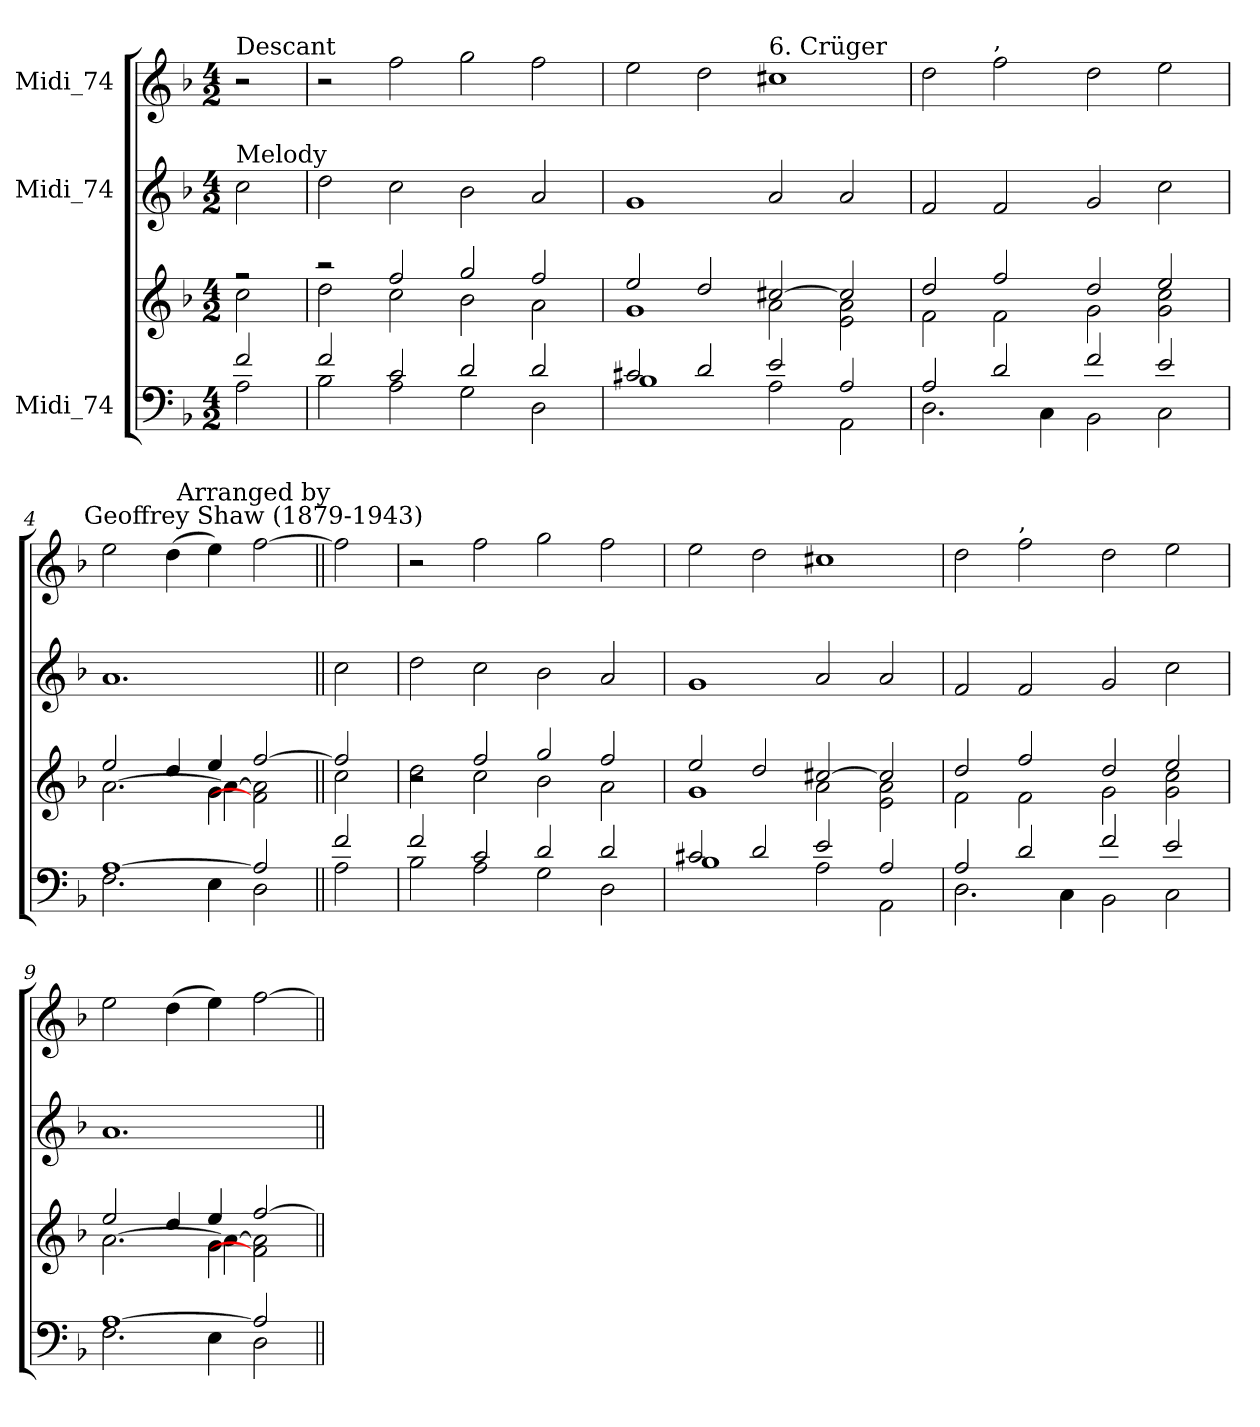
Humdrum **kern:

**kern	**kern	**kern	**kern
*part3	*part3	*part2	*part1
*staff4	*staff3	*staff2	*staff1
*I"Midi_74	*	*I"Midi_74	*I"Midi_74
*clefF4	*clefG2	*clefG2	*clefG2
*k[b-]	*k[b-]	*k[b-]	*k[b-]
*F:	*F:	*F:	*F:
*M4/2	*M4/2	*M4/2	*M4/2
=	=	=	=
*^	*^	*	*
*	*^	*	*^	*	*
!	!	!	!	!	!	!	!LO:TX:a:t=Descant
!	!	!	!	!	!	!LO:TX:a:t=Melody	!
2f/	2ryy	2A\	2r	2ryy	2cc\	2cc	2r
=1	=1	=1	=1	=1	=1	=1	=1
2f/	2ryy	2B-\	2r	2ryy	2dd\	2dd	2r
2c/	1.ryy	2A\	2ff/	1.ryy	2cc\	2cc	2ff
2d/	.	2G\	2gg/	.	2b-\	2b-	2gg
2d/	.	2D\	2ff/	.	2a\	2a	2ff
=2	=2	=2	=2	=2	=2	=2	=2
2c#X/	0ryy	1B-\	2ee/	0ryy	1g\	1g	2ee
2d/	.	.	2dd/	.	.	.	2dd
!	!	!	!	!	!	!	!LO:TX:a:t=6. Crüger
2e/	.	2A\	[2cc#X/	.	2a\	2a	1cc#X
2A/	.	2AA\	2cc#/]	.	2e\ 2a\	2a	.
=3	=3	=3	=3	=3	=3	=3	=3
2A/	0ryy	2.D\	2dd/	0ryy	2f\	2f	2dd
!	!	!	!	!	!	!	!LO:TX:a:t=,
2d/	.	.	2ff/	.	2f\	2f	2ff
.	.	4C\	.	.	.	.	.
2f/	.	2BB-\	2dd/	.	2g\	2g	2dd
2e/	.	2C\	2ee/	.	2g\ 2cc\	2cc	2ee
=4	=4	=4	=4	=4	=4	=4	=4
[1A/	1.ryy	2.F\	2ee/	2.ryy	[2.a\	1.a	2ee
.	.	.	4dd/	.	.	.	(>4dd
.	.	4E\	4ee/	4g	4a\_	.	4ee)
!	!	!	!	!	!	!	!LO:TX:a:cj:t=Arranged by\nGeoffrey Shaw (1879-1943)
2A/]	.	2D\	[2ff/	2ryy	2f\] 2a\]	.	[2ff
!!LO:LB:g=z
=5||	=5||	=5||	=5||	=5||	=5||	=5||	=5||
2f/	2ryy	2A\	2ff/]	2ryy	2cc\	2cc	2ff]
=6	=6	=6	=6	=6	=6	=6	=6
2f/	0ryy	2B-\	2r	0ryy	2dd\	2dd	2r
2c/	.	2A\	2ff/	.	2cc\	2cc	2ff
2d/	.	2G\	2gg/	.	2b-\	2b-	2gg
2d/	.	2D\	2ff/	.	2a\	2a	2ff
=7	=7	=7	=7	=7	=7	=7	=7
2c#X/	0ryy	1B-\	2ee/	0ryy	1g\	1g	2ee
2d/	.	.	2dd/	.	.	.	2dd
2e/	.	2A\	[2cc#X/	.	2a\	2a	1cc#X
2A/	.	2AA\	2cc#/]	.	2e\ 2a\	2a	.
=8	=8	=8	=8	=8	=8	=8	=8
2A/	0ryy	2.D\	2dd/	0ryy	2f\	2f	2dd
!	!	!	!	!	!	!	!LO:TX:a:t=,
2d/	.	.	2ff/	.	2f\	2f	2ff
.	.	4C\	.	.	.	.	.
2f/	.	2BB-\	2dd/	.	2g\	2g	2dd
2e/	.	2C\	2ee/	.	2g\ 2cc\	2cc	2ee
=9	=9	=9	=9	=9	=9	=9	=9
[1A/	1.ryy	2.F\	2ee/	2.ryy	[2.a\	1.a	2ee
.	.	.	4dd/	.	.	.	(>4dd
.	.	4E\	4ee/	4g	4a\_	.	4ee)
2A/]	.	2D\	[2ff/	2ryy	2f\] 2a\]	.	[2ff
*v	*v	*v	*	*	*	*	*
*	*v	*v	*v	*	*
=||	=||	=||	=||
*-	*-	*-	*-
